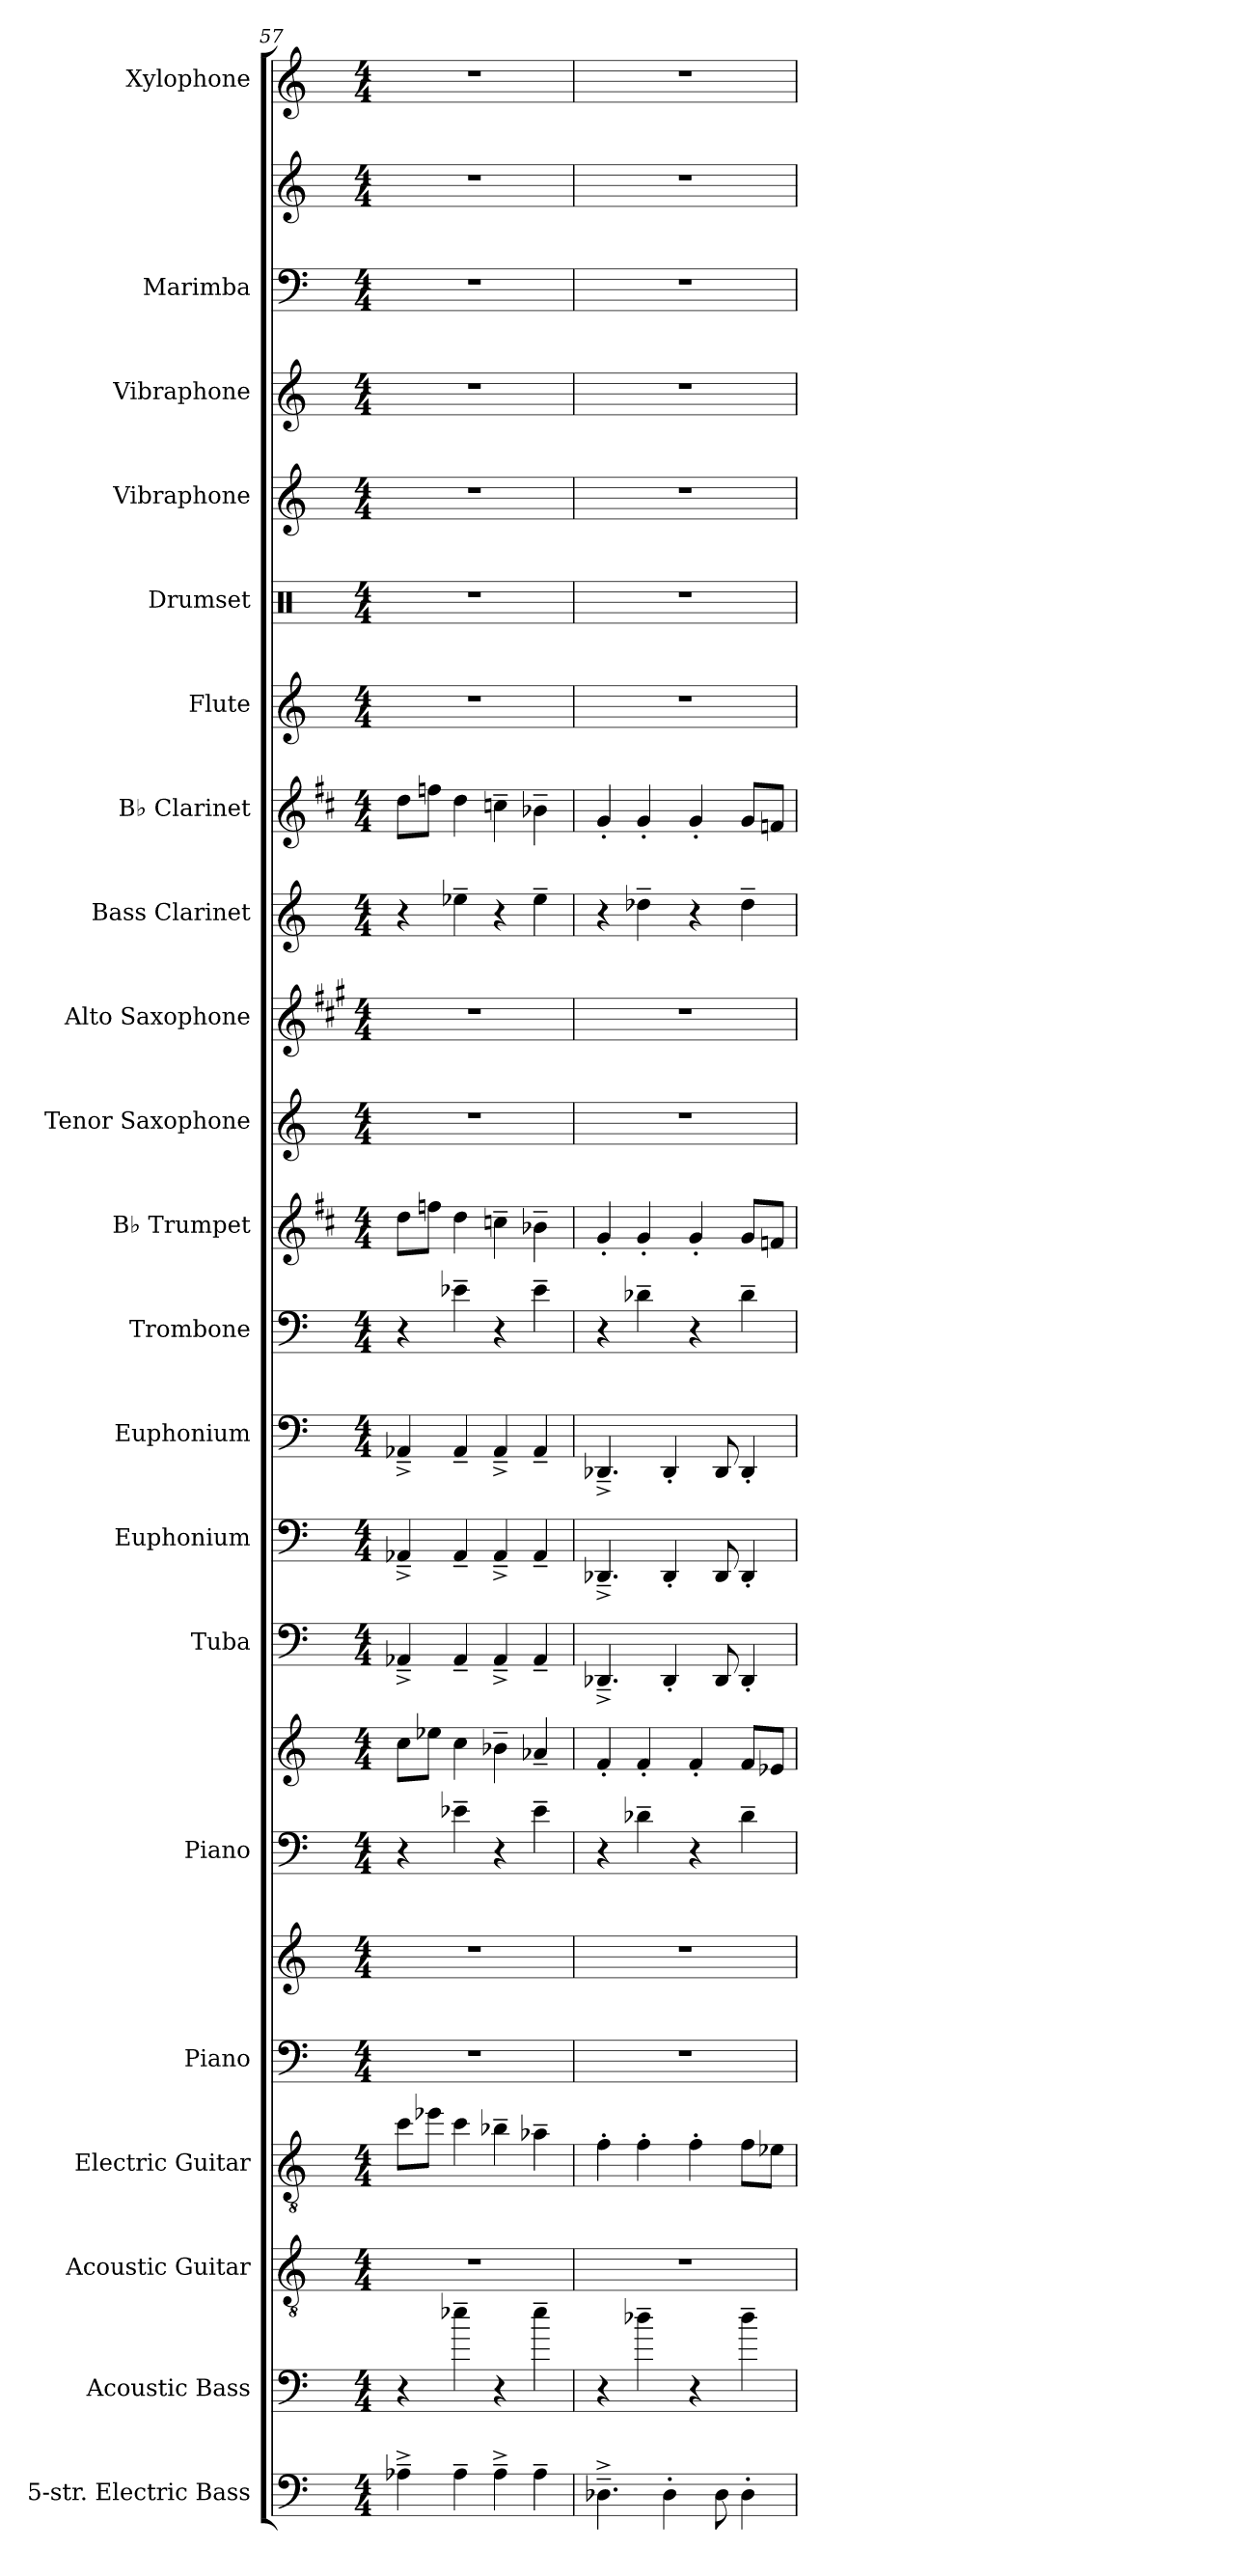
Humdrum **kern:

**kern	**kern	**kern	**kern	**kern	**kern	**kern	**kern	**kern	**kern	**kern	**kern	**kern	**kern	**kern	**kern	**kern	**kern	**kern	**kern	**kern	**kern	**kern	**kern
*part21	*part20	*part19	*part18	*part17	*part17	*part16	*part16	*part15	*part14	*part13	*part12	*part11	*part10	*part9	*part8	*part7	*part6	*part5	*part4	*part3	*part2	*part2	*part1
*staff24	*staff23	*staff22	*staff21	*staff20	*staff19	*staff18	*staff17	*staff16	*staff15	*staff14	*staff13	*staff12	*staff11	*staff10	*staff9	*staff8	*staff7	*staff6	*staff5	*staff4	*staff3	*staff2	*staff1
*I"5-str. Electric Bass	*I"Acoustic Bass	*I"Acoustic Guitar	*I"Electric Guitar	*I"Piano	*	*I"Piano	*	*I"Tuba	*I"Euphonium	*I"Euphonium	*I"Trombone	*I"B♭ Trumpet	*I"Tenor Saxophone	*I"Alto Saxophone	*I"Bass Clarinet	*I"B♭ Clarinet	*I"Flute	*I"Drumset	*I"Vibraphone	*I"Vibraphone	*I"Marimba	*	*I"Xylophone
*I'El. B.	*I'Bass	*I'Guit.	*I'El. Guit.	*I'Pno.	*	*I'Pno.	*	*I'Tba.	*I'Euph.	*I'Euph.	*I'Tbn.	*I'B♭ Tpt.	*I'T. Sax.	*I'A. Sax.	*I'B. Cl.	*I'B♭ Cl.	*I'Fl.	*I'Drs.	*I'Vib.	*I'Vib.	*I'Mrm.	*	*I'Xyl.
!!LO:PB:g=z
*clefF4	*clefF4	*clefGv2	*clefGv2	*clefF4	*clefG2	*clefF4	*clefG2	*clefF4	*clefF4	*clefF4	*clefF4	*clefG2	*clefG2	*clefG2	*clefG2	*clefG2	*clefG2	*clefX	*clefG2	*clefG2	*clefF4	*clefG2	*clefG2
*ITrd7c12	*ITrd7c12	*	*	*	*	*	*	*	*	*	*	*ITrd1c2	*ITrd8c14	*ITrd5c9	*ITrd8c14	*ITrd1c2	*	*	*	*	*	*	*ITrd-7c-12
*k[]	*k[]	*k[]	*k[]	*k[]	*k[]	*k[]	*k[]	*k[]	*k[]	*k[]	*k[]	*k[]	*k[]	*k[]	*k[]	*k[]	*k[]	*k[]	*k[]	*k[]	*k[]	*k[]	*k[]
*M4/4	*M4/4	*M4/4	*M4/4	*M4/4	*M4/4	*M4/4	*M4/4	*M4/4	*M4/4	*M4/4	*M4/4	*M4/4	*M4/4	*M4/4	*M4/4	*M4/4	*M4/4	*M4/4	*M4/4	*M4/4	*M4/4	*M4/4	*M4/4
=57	=57	=57	=57	=57	=57	=57	=57	=57	=57	=57	=57	=57	=57	=57	=57	=57	=57	=57	=57	=57	=57	=57	=57
4AA-X~^\	4r	1r	8cc\L	1r	1r	4r	8cc\L	4AA-X~^/	4AA-X~^/	4AA-X~^/	4r	8cc\L	1r	1r	4r	8cc\L	1r	1r	1r	1r	1r	1r	1r
.	.	.	8ee-X\J	.	.	.	8ee-X\J	.	.	.	.	8ee-X\J	.	.	.	8ee-X\J	.	.	.	.	.	.	.
4AA-~\	4e-X~\	.	4cc\	.	.	4e-X~\	4cc\	4AA-~/	4AA-~/	4AA-~/	4e-X~\	4cc\	.	.	4e-X~\	4cc\	.	.	.	.	.	.	.
4AA-~^\	4r	.	4b-X~\	.	.	4r	4b-X~\	4AA-~^/	4AA-~^/	4AA-~^/	4r	4b-X~\	.	.	4r	4b-X~\	.	.	.	.	.	.	.
4AA-~\	4e-~\	.	4a-X~\	.	.	4e-~\	4a-X~/	4AA-~/	4AA-~/	4AA-~/	4e-~\	4a-X~\	.	.	4e-~\	4a-X~\	.	.	.	.	.	.	.
=58	=58	=58	=58	=58	=58	=58	=58	=58	=58	=58	=58	=58	=58	=58	=58	=58	=58	=58	=58	=58	=58	=58	=58
4.DD-X~^\	4r	1r	4f'\	1r	1r	4r	4f'/	4.DD-X~^/	4.DD-X~^/	4.DD-X~^/	4r	4f'/	1r	1r	4r	4f'/	1r	1r	1r	1r	1r	1r	1r
.	4d-X~\	.	4f'\	.	.	4d-X~\	4f'/	.	.	.	4d-X~\	4f'/	.	.	4d-X~\	4f'/	.	.	.	.	.	.	.
4DD-'\	.	.	.	.	.	.	.	4DD-'/	4DD-'/	4DD-'/	.	.	.	.	.	.	.	.	.	.	.	.	.
.	4r	.	4f'\	.	.	4r	4f'/	.	.	.	4r	4f'/	.	.	4r	4f'/	.	.	.	.	.	.	.
8DD-\	.	.	.	.	.	.	.	8DD-/	8DD-/	8DD-/	.	.	.	.	.	.	.	.	.	.	.	.	.
4DD-'\	4d-~\	.	8f\L	.	.	4d-~\	8f/L	4DD-'/	4DD-'/	4DD-'/	4d-~\	8f/L	.	.	4d-~\	8f/L	.	.	.	.	.	.	.
.	.	.	8e-X\J	.	.	.	8e-X/J	.	.	.	.	8e-X/J	.	.	.	8e-X/J	.	.	.	.	.	.	.
=	=	=	=	=	=	=	=	=	=	=	=	=	=	=	=	=	=	=	=	=	=	=	=
*-	*-	*-	*-	*-	*-	*-	*-	*-	*-	*-	*-	*-	*-	*-	*-	*-	*-	*-	*-	*-	*-	*-	*-
